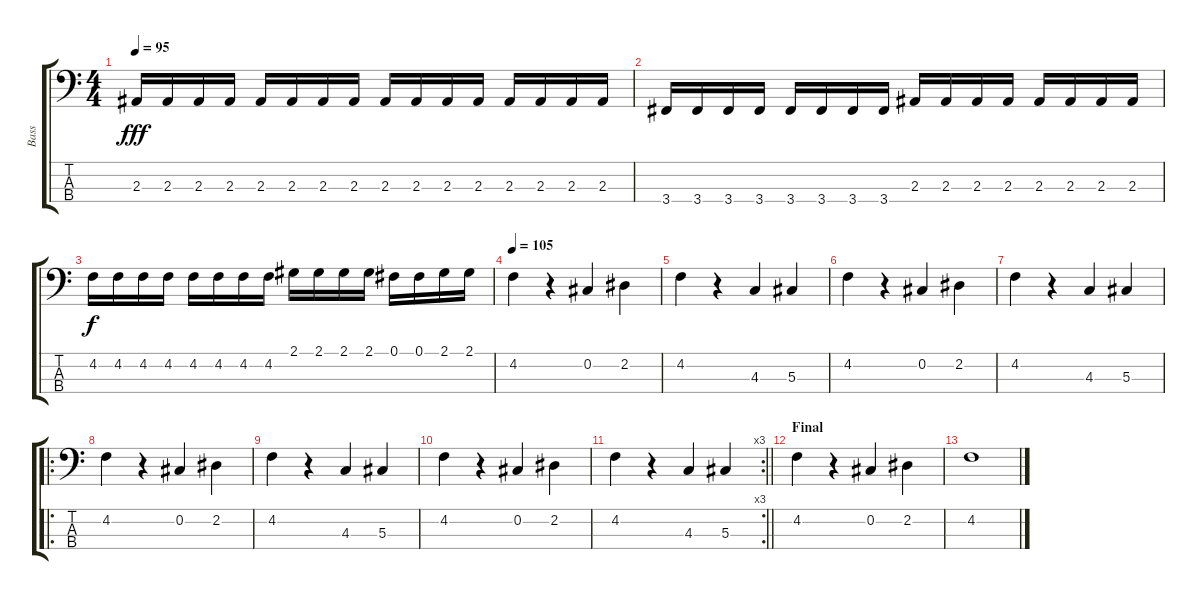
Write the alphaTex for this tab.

\track ("Bass" "Bass") {instrument electricbassfinger}
\staff {score tabs}
\tuning (Gb2 Db2 Ab1 Eb1) {hide}
\ts (4 4)
\tempo 95
\clef f4
\ks c
2.3.16{dy fff} 2.3.16 2.3.16 2.3.16 2.3.16 2.3.16 2.3.16 2.3.16 2.3.16 2.3.16 2.3.16 2.3.16 2.3.16 2.3.16 2.3.16 2.3.16 |
3.4.16 3.4.16 3.4.16 3.4.16 3.4.16 3.4.16 3.4.16 3.4.16 2.3.16 2.3.16 2.3.16 2.3.16 2.3.16 2.3.16 2.3.16 2.3.16 |
4.2.16{dy f} 4.2.16 4.2.16 4.2.16 4.2.16 4.2.16 4.2.16 4.2.16 2.1.16 2.1.16 2.1.16 2.1.16 0.1.16 0.1.16 2.1.16 2.1.16 |
\tempo 105
4.2.4 r.4 0.2.4 2.2.4 |
4.2.4 r.4 4.3.4 5.3.4 |
4.2.4 r.4 0.2.4 2.2.4 |
4.2.4 r.4 4.3.4 5.3.4 |
\ro
4.2.4 r.4 0.2.4 2.2.4 |
4.2.4 r.4 4.3.4 5.3.4 |
4.2.4 r.4 0.2.4 2.2.4 |
\rc 3
\barLineRight lightlight
4.2.4 r.4 4.3.4 5.3.4 |
\section ("" "Final")
4.2.4 r.4 0.2.4 2.2.4 |
4.2.1
